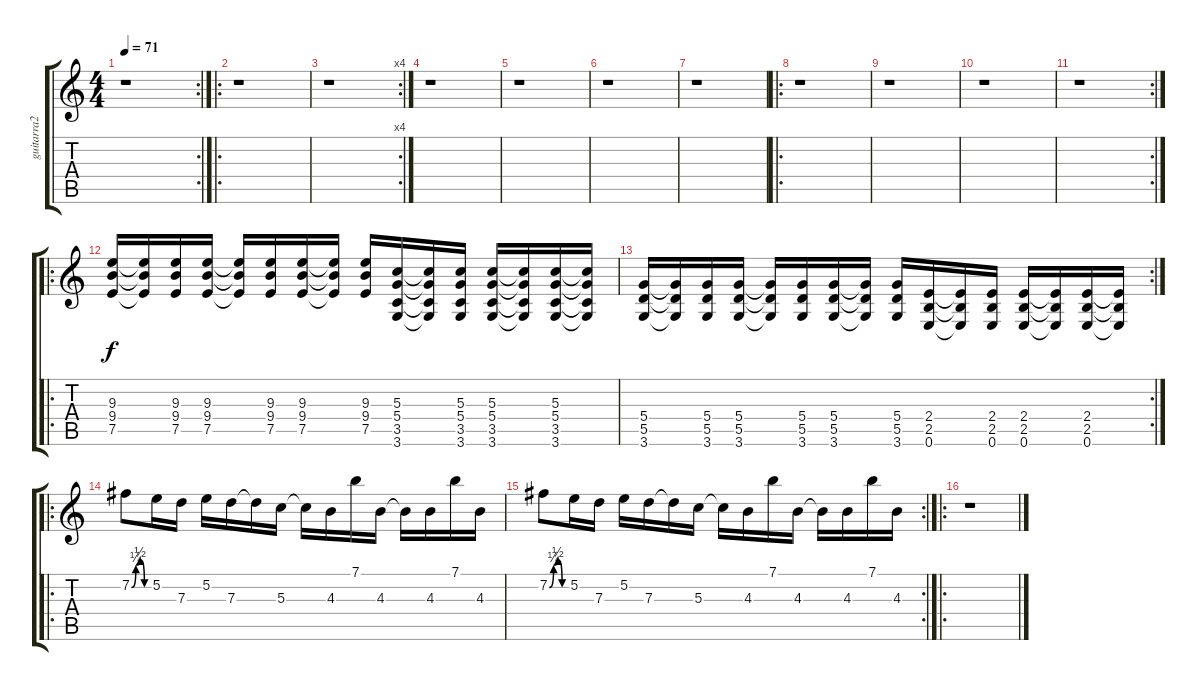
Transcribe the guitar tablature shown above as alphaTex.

\track ("guitarra2" "guitarra2") {instrument distortionguitar}
\staff {score tabs}
\tuning (E4 B3 G3 D3 A2 E2) {hide}
\rc 2
\ts (4 4)
\tempo 71
\clef g2
\ks c
r.1{dy f} |
\ro
r.1 |
\rc 4
r.1 |
r.1 |
r.1 |
r.1 |
r.1 |
\ro
r.1 |
r.1 |
r.1 |
\rc 2
r.1 |
\ro
(9.3 9.4 7.5).16{volume 8 instrument distortionguitar} (9.3{t} 9.4{t} 7.5{t}).16 (9.3 9.4 7.5).16 (9.3 9.4 7.5).16 (9.3{t} 9.4{t} 7.5{t}).16 (9.3 9.4 7.5).16 (9.3 9.4 7.5).16 (9.3{t} 9.4{t} 7.5{t}).16 (9.3 9.4 7.5).16 (5.3 5.4 3.5 3.6).16 (5.3{t} 5.4{t} 3.5{t} 3.6{t}).16 (5.3 5.4 3.5 3.6).16 (5.3 5.4 3.5 3.6).16 (5.3{t} 5.4{t} 3.5{t} 3.6{t}).16 (5.3 5.4 3.5 3.6).16 (5.3{t} 5.4{t} 3.5{t} 3.6{t}).16 |
\rc 2
(5.4 5.5 3.6).16 (5.4{t} 5.5{t} 3.6{t}).16 (5.4 5.5 3.6).16 (5.4 5.5 3.6).16 (5.4{t} 5.5{t} 3.6{t}).16 (5.4 5.5 3.6).16 (5.4 5.5 3.6).16 (5.4{t} 5.5{t} 3.6{t}).16 (5.4 5.5 3.6).16 (2.4 2.5 0.6).16 (2.4{t} 2.5{t} 0.6{t}).16 (2.4 2.5 0.6).16 (2.4 2.5 0.6).16 (2.4{t} 2.5{t} 0.6{t}).16 (2.4 2.5 0.6).16 (2.4{t} 2.5{t} 0.6{t}).16 |
\ro
7.2{be (custom 0 0 15 1 30 2 45 0 60 0)}.8{volume 15} 5.2.16 7.3.16 5.2.16 7.3.16 7.3{t}.16 5.3.16 5.3{t}.16 4.3.16 7.1.16 4.3.16 4.3{t}.16 4.3.16 7.1.16 4.3.16 |
\rc 2
7.2{be (custom 0 0 15 1 30 2 45 0 60 0)}.8{volume 15} 5.2.16 7.3.16 5.2.16 7.3.16 7.3{t}.16 5.3.16 5.3{t}.16 4.3.16 7.1.16 4.3.16 4.3{t}.16 4.3.16 7.1.16 4.3.16 |
\ro
r.1
